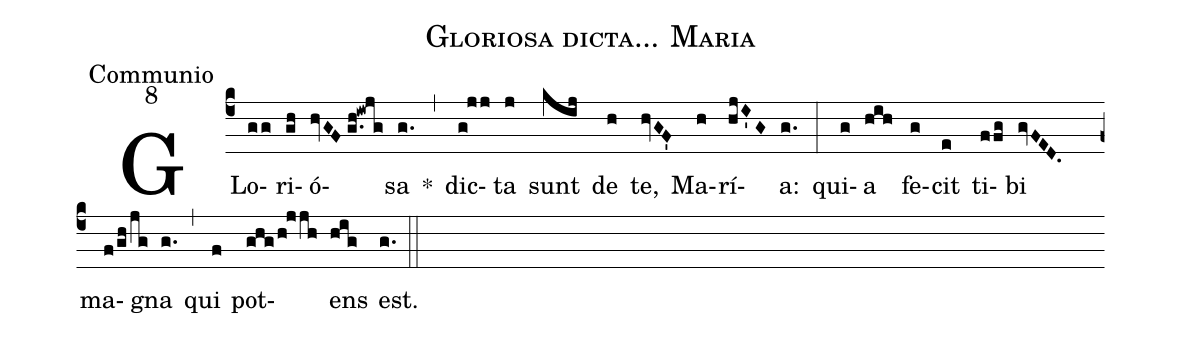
name:Gloriosa dicta... Maria;
office-part:Communio;
mode:8;
%%
(c4) GLo(gg)ri(gh)ó(hvGF//g.h!iwjg)sa(g.) *(,) dic(g!jj)ta(j) sunt(kij) de(h) te,(hvGF') Ma(h)rí(hjI'G)a:(g.) (:)
qui(g)a(hih) fe(g)cit(e) ti(ffg)bi(gvFED.) () () ma(f/gh/jg)gna(g.) (,) qui(f) pot(ghg/h!jjh)ens(hig) est.(g.) (::)
